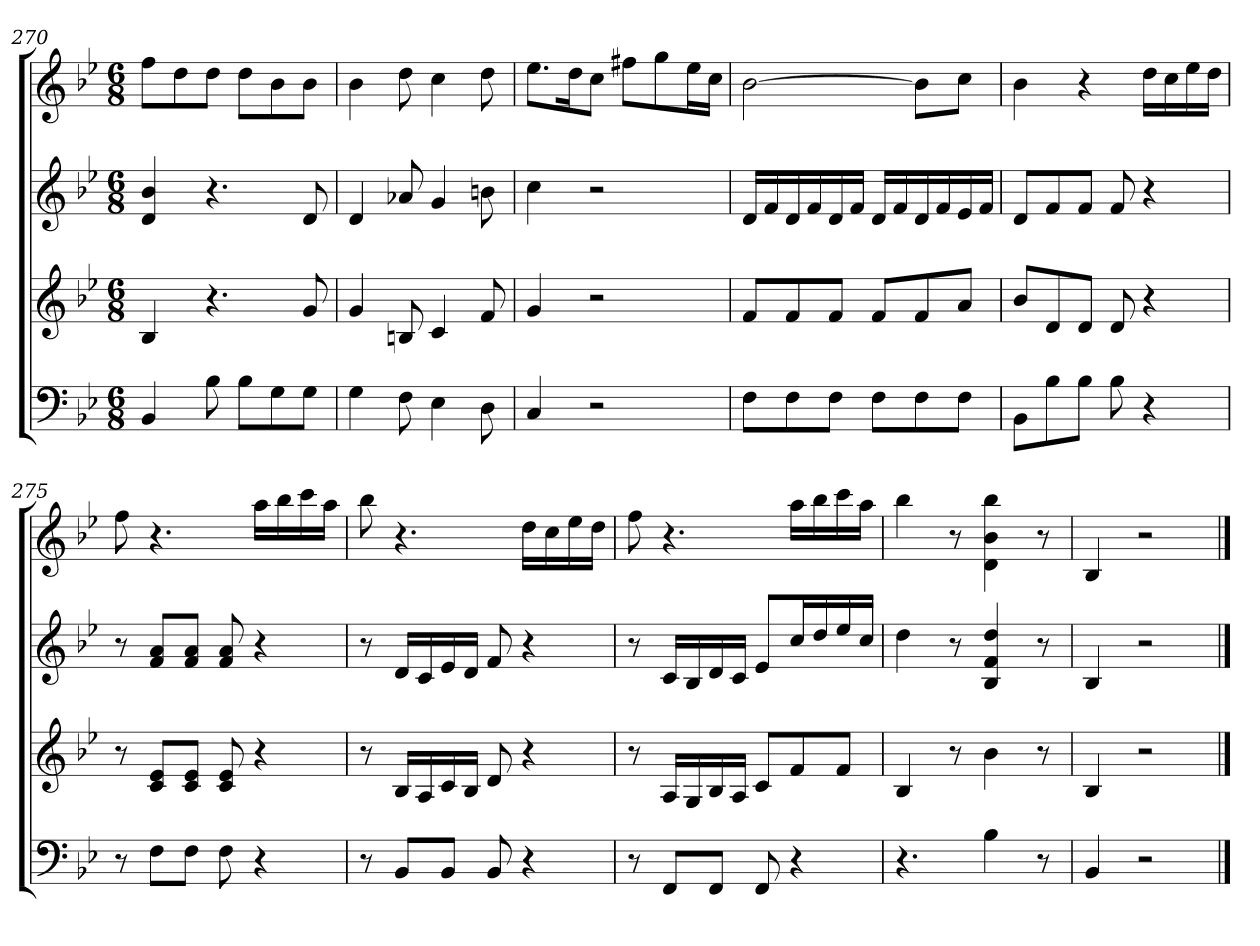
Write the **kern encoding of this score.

**kern	**kern	**kern	**kern
*part4	*part3	*part2	*part1
*staff4	*staff3	*staff2	*staff1
*k[b-e-]	*k[b-e-]	*k[b-e-]	*k[b-e-]
*B-:	*B-:	*B-:	*B-:
*M6/8	*M6/8	*M6/8	*M6/8
=270	=270	=270	=270
4BB-	4B-	4d 4b-	8ffL
.	.	.	8dd
8B-	4.r	4.r	8ddJ
8B-L	.	.	8ddL
8G	.	.	8b-
8GJ	8g	8d	8b-J
=271	=271	=271	=271
4G	4g	4d	4b-
8F	8Bn	8a-X	8dd
4E-	4c	4g	4cc
8D	8f	8bn	8dd
=272	=272	=272	=272
4C	4g	4cc	8.ee-L
.	.	.	16ddK
2r	2r	2r	8ccJ
.	.	.	8ff#XL
.	.	.	8gg
.	.	.	16ee-L
.	.	.	16ccJJ
=273	=273	=273	=273
8FL	8fL	16dLL	[2b-
.	.	16f	.
8F	8f	16d	.
.	.	16f	.
8FJ	8fJ	16d	.
.	.	16fJJ	.
8FL	8fL	16dLL	.
.	.	16f	.
8F	8f	16d	8b-L]
.	.	16f	.
8FJ	8aJ	16e-	8ccJ
.	.	16fJJ	.
=274	=274	=274	=274
8BB-L	8b-L	8dL	4b-
8B-	8d	8f	.
8B-J	8dJ	8fJ	4r
8B-	8d	8f	.
4r	4r	4r	16ddLL
.	.	.	16cc
.	.	.	16ee-
.	.	.	16ddJJ
=275	=275	=275	=275
8r	8r	8r	8ff
8FL	8c 8e-L	8f 8aL	4.r
8FJ	8c 8e-J	8f 8aJ	.
8F	8c 8e-	8f 8a	.
4r	4r	4r	16aaLL
.	.	.	16bb-
.	.	.	16ccc
.	.	.	16aaJJ
=276	=276	=276	=276
8r	8r	8r	8bb-
8BB-L	16B-LL	16dLL	4.r
.	16A	16c	.
8BB-J	16c	16e-	.
.	16B-JJ	16dJJ	.
8BB-	8d	8f	.
4r	4r	4r	16ddLL
.	.	.	16cc
.	.	.	16ee-
.	.	.	16ddJJ
=277	=277	=277	=277
8r	8r	8r	8ff
8FFL	16ALL	16cLL	4.r
.	16G	16B-	.
8FFJ	16B-	16d	.
.	16AJJ	16cJJ	.
8FF	8cL	8e-L	.
4r	8f	16ccL	16aaLL
.	.	16dd	16bb-
.	8fJ	16ee-	16ccc
.	.	16ccJJ	16aaJJ
=278	=278	=278	=278
4.r	4B-	4dd	4bb-
.	8r	8r	8r
4B-	4b-	4B- 4f 4dd	4d 4b- 4bb-
8r	8r	8r	8r
=279	=279	=279	=279
4BB-	4B-	4B-	4B-
2r	2r	2r	2r
==	==	==	==
*-	*-	*-	*-
